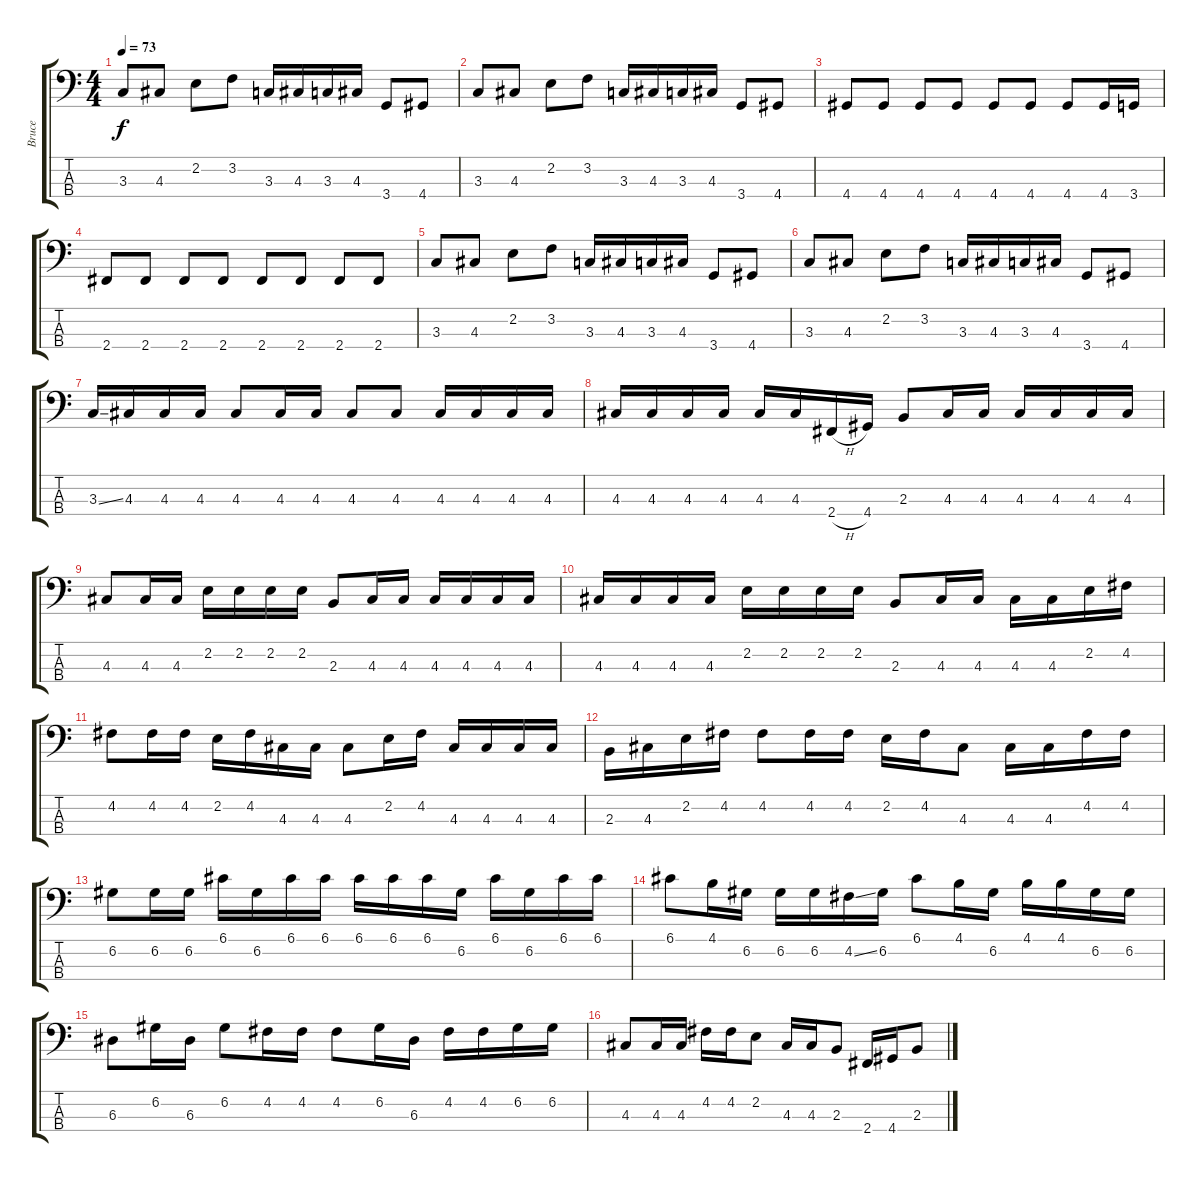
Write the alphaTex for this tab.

\track ("Bruce" "Bruce") {instrument electricbassfinger}
\staff {score tabs}
\tuning (G2 D2 A1 E1) {hide}
\ts (4 4)
\tempo 73
\clef f4
\ks c
3.3.8{dy f} 4.3.8 2.2.8 3.2.8 3.3.16 4.3.16 3.3.16 4.3.16 3.4.8 4.4.8 |
3.3.8 4.3.8 2.2.8 3.2.8 3.3.16 4.3.16 3.3.16 4.3.16 3.4.8 4.4.8 |
4.4.8 4.4.8 4.4.8 4.4.8 4.4.8 4.4.8 4.4.8 4.4.16 3.4.16 |
2.4.8 2.4.8 2.4.8 2.4.8 2.4.8 2.4.8 2.4.8 2.4.8 |
3.3.8 4.3.8 2.2.8 3.2.8 3.3.16 4.3.16 3.3.16 4.3.16 3.4.8 4.4.8 |
3.3.8 4.3.8 2.2.8 3.2.8 3.3.16 4.3.16 3.3.16 4.3.16 3.4.8 4.4.8 |
3.3{ss}.16 4.3.16 4.3.16 4.3.16 4.3.8 4.3.16 4.3.16 4.3.8 4.3.8 4.3.16 4.3.16 4.3.16 4.3.16 |
4.3.16 4.3.16 4.3.16 4.3.16 4.3.16 4.3.16 2.4{h}.16 4.4.16 2.3.8 4.3.16 4.3.16 4.3.16 4.3.16 4.3.16 4.3.16 |
4.3.8 4.3.16 4.3.16 2.2.16 2.2.16 2.2.16 2.2.16 2.3.8 4.3.16 4.3.16 4.3.16 4.3.16 4.3.16 4.3.16 |
4.3.16 4.3.16 4.3.16 4.3.16 2.2.16 2.2.16 2.2.16 2.2.16 2.3.8 4.3.16 4.3.16 4.3.16 4.3.16 2.2.16 4.2.16 |
4.2.8 4.2.16 4.2.16 2.2.16 4.2.16 4.3.16 4.3.16 4.3.8 2.2.16 4.2.16 4.3.16 4.3.16 4.3.16 4.3.16 |
2.3.16 4.3.16 2.2.16 4.2.16 4.2.8 4.2.16 4.2.16 2.2.16 4.2.16 4.3.8 4.3.16 4.3.16 4.2.16 4.2.16 |
6.2.8 6.2.16 6.2.16 6.1.16 6.2.16 6.1.16 6.1.16 6.1.16 6.1.16 6.1.16 6.2.16 6.1.16 6.2.16 6.1.16 6.1.16 |
6.1.8 4.1.16 6.2.16 6.2.16 6.2.16 4.2{ss}.16 6.2.16 6.1.8 4.1.16 6.2.16 4.1.16 4.1.16 6.2.16 6.2.16 |
6.3.8 6.2.16 6.3.16 6.2.8 4.2.16 4.2.16 4.2.8 6.2.16 6.3.16 4.2.16 4.2.16 6.2.16 6.2.16 |
4.3.8 4.3.16 4.3.16 4.2.16 4.2.16 2.2.8 4.3.16 4.3.16 2.3.8 2.4.16 4.4.16 2.3.8
